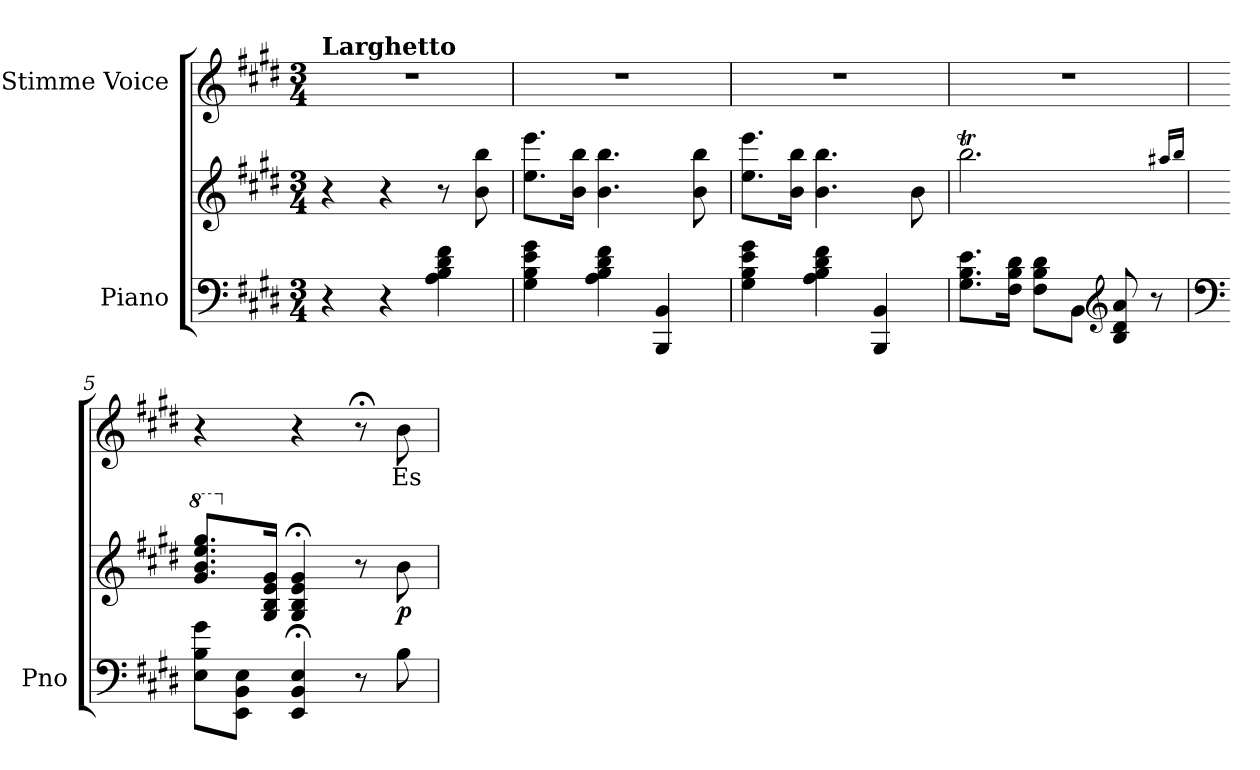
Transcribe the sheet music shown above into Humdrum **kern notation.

**kern	**kern	**dynam	**kern	**text
*part2	*part2	*part2	*part1	*part1
*staff3	*staff2	*staff2/3	*staff1	*staff1
*I"Piano	*	*	*I"Stimme Voice	*
*I'Pno	*	*	*	*
*clefF4	*clefG2	*	*clefG2	*
*k[f#c#g#d#]	*k[f#c#g#d#]	*	*k[f#c#g#d#]	*
*M3/4	*M3/4	*	*M3/4	*
=1	=1	=1	=1	=1
!	!	!	!LO:TX:a:B:t=Larghetto	!
4r	4r	.	2.r	.
4r	4r	.	.	.
4A\ 4B\ 4d#\ 4f#\	8r	.	.	.
.	8b\ 8bb\	.	.	.
=2	=2	=2	=2	=2
4G#\ 4B\ 4e\ 4g#\	8.ee\ 8.eee\L	.	2.r	.
.	16b\ 16bb\Jk	.	.	.
4A\ 4B\ 4d#\ 4f#\	4.b\ 4.bb\	.	.	.
4BBB/ 4BB/	.	.	.	.
.	8b\ 8bb\	.	.	.
=3	=3	=3	=3	=3
4G#\ 4B\ 4e\ 4g#\	8.ee\ 8.eee\L	.	2.r	.
.	16b\ 16bb\Jk	.	.	.
4A\ 4B\ 4d#\ 4f#\	4.b\ 4.bb\	.	.	.
4BBB/ 4BB/	.	.	.	.
.	8b\	.	.	.
=4	=4	=4	=4	=4
8.G#\ 8.B\ 8.e\L	2.bbT\	.	2.r	.
16F#\ 16B\ 16d#\Jk	.	.	.	.
8F#\ 8B\ 8d#\L	.	.	.	.
8BB\J	.	.	.	.
*clefG2	*	*	*	*
8B/ 8d#/ 8a/	.	.	.	.
8r	.	.	.	.
.	16qaa#X/LL	.	.	.
.	16qbb/JJ	.	.	.
=5	=5	=5	=5	=5
*clefF4	*	*	*	*
*	*8va	*	*	*
8E\ 8B\ 8g#\L	8.gg#/ 8.bb/ 8.eee/ 8.ggg#/L	.	4r	.
8EE\ 8BB\ 8E\J	.	.	.	.
*	*X8va	*	*	*
.	16G#/ 16B/ 16e/ 16g#/Jk	.	.	.
4EE/;< 4BB/;< 4E/;<	4G#/;< 4B/;< 4e/;< 4g#/;<	.	4r	.
8r	8r	.	8r;<	.
!	!	!LO:DY:b	!	!
8B\	8b\	p	8b\	Es
=	=	=	=	=
*-	*-	*-	*-	*-
